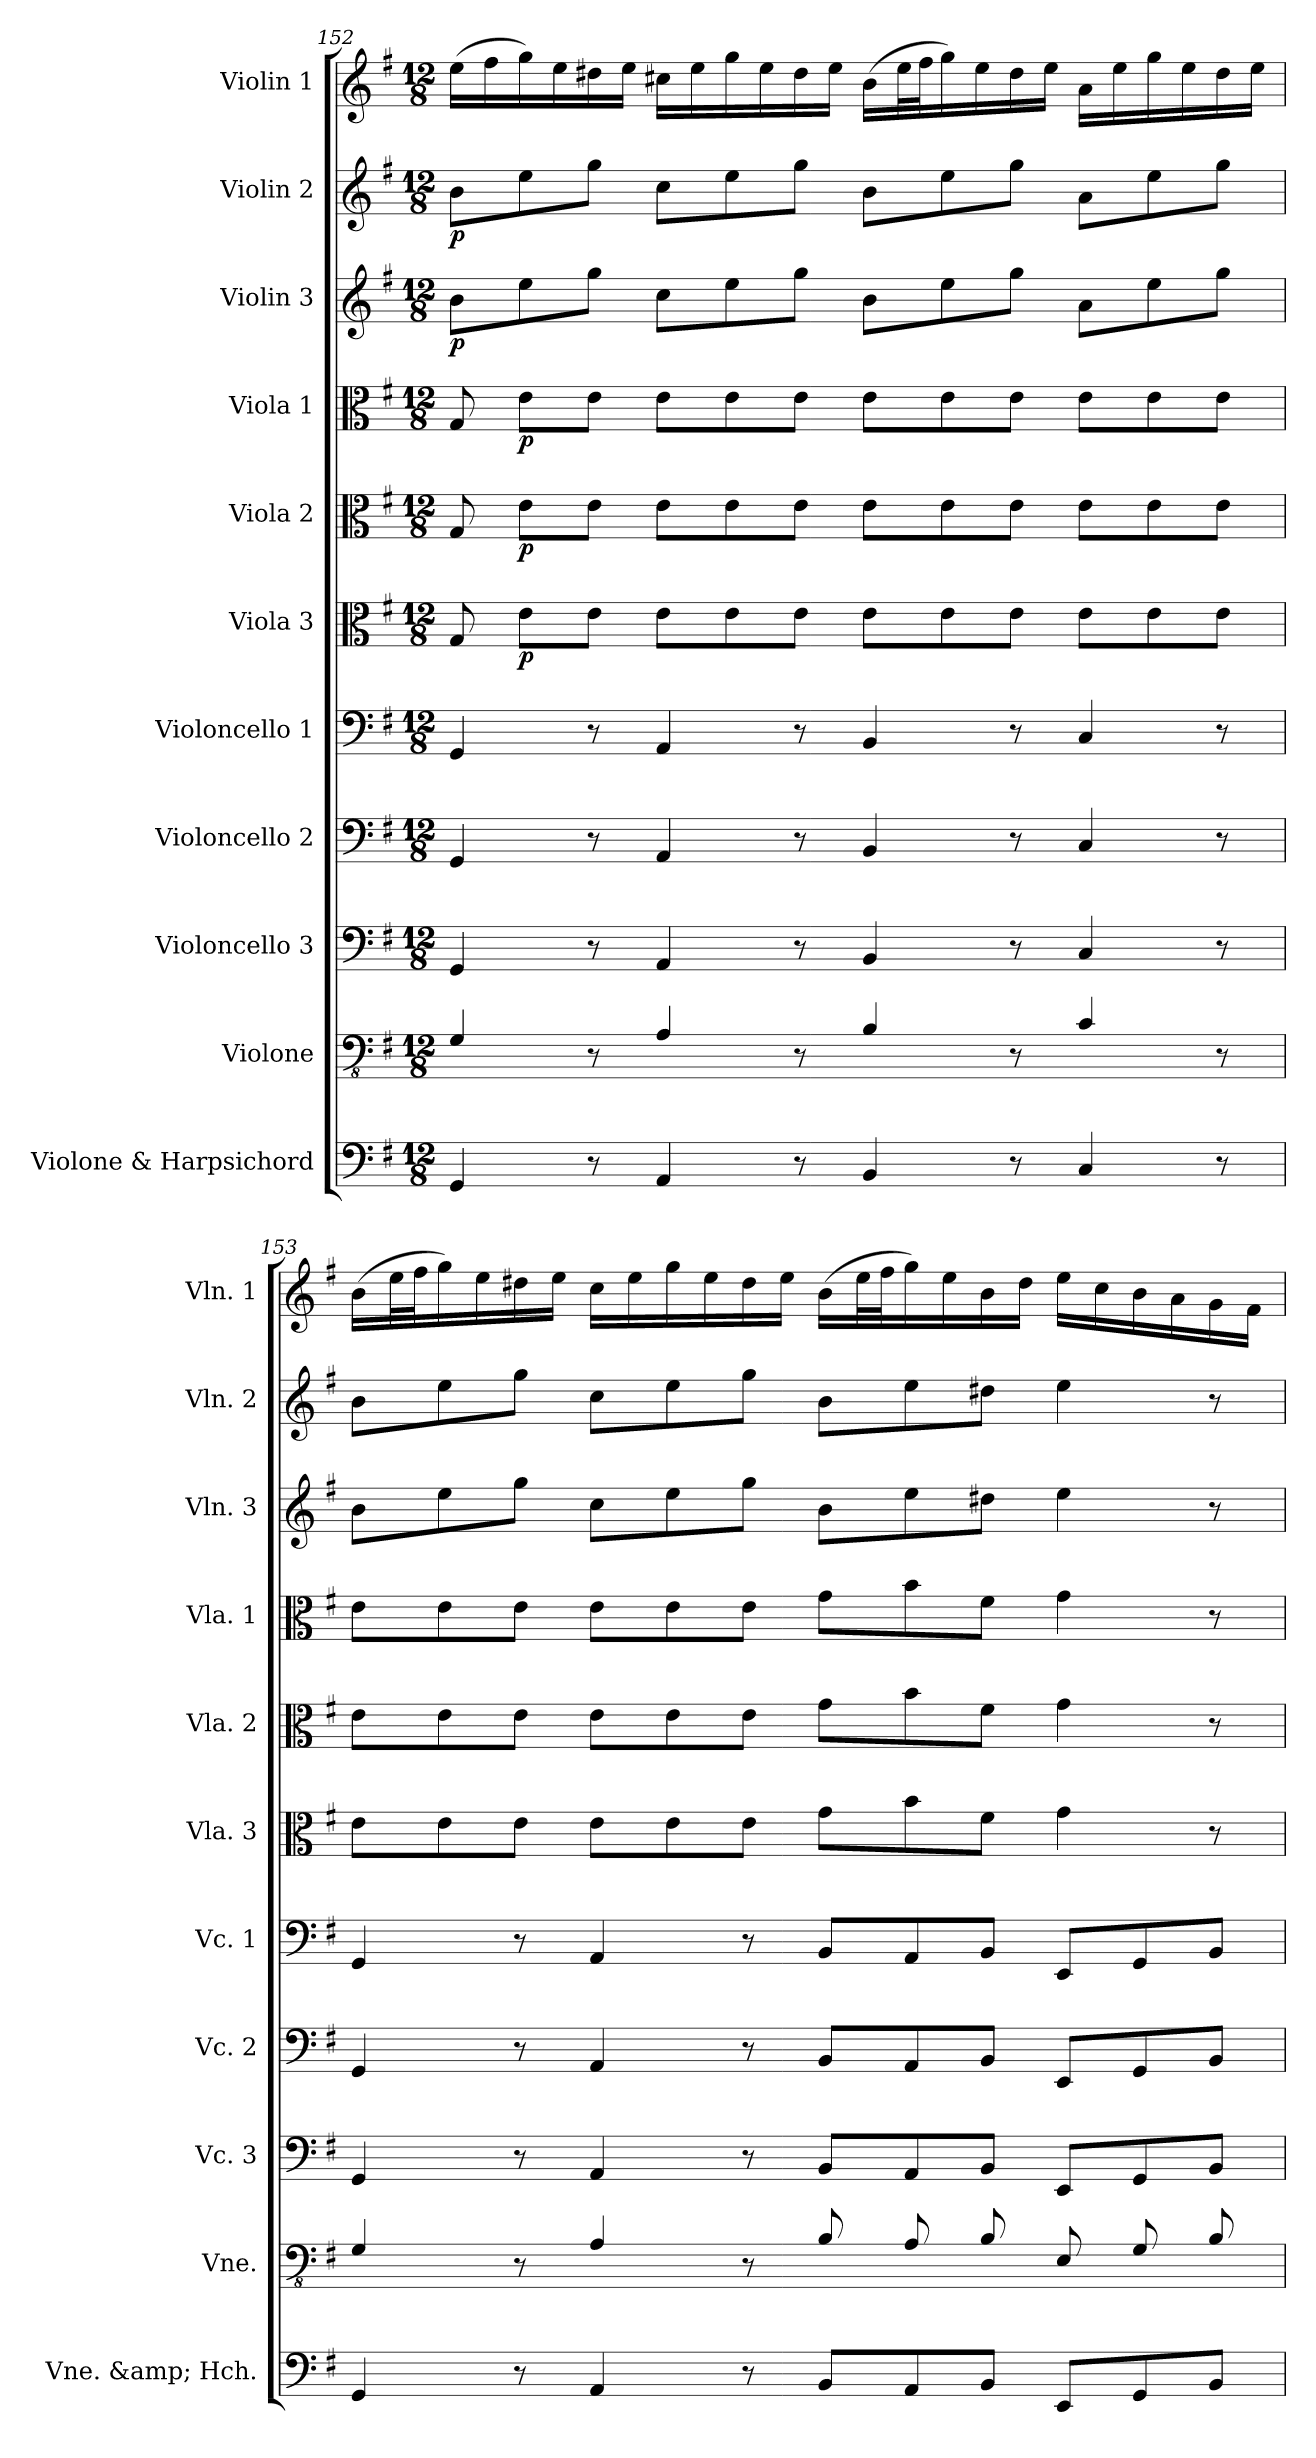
**kern	**kern	**kern	**kern	**kern	**kern	**dynam	**kern	**dynam	**kern	**dynam	**kern	**dynam	**kern	**dynam	**kern
*part11	*part10	*part9	*part8	*part7	*part6	*part6	*part5	*part5	*part4	*part4	*part3	*part3	*part2	*part2	*part1
*staff11	*staff10	*staff9	*staff8	*staff7	*staff6	*staff6	*staff5	*staff5	*staff4	*staff4	*staff3	*staff3	*staff2	*staff2	*staff1
*I"Violone &amp; Harpsichord	*I"Violone	*I"Violoncello 3	*I"Violoncello 2	*I"Violoncello 1	*I"Viola 3	*	*I"Viola 2	*	*I"Viola 1	*	*I"Violin 3	*	*I"Violin 2	*	*I"Violin 1
*I'Vne. &amp; Hch.	*I'Vne.	*I'Vc. 3	*I'Vc. 2	*I'Vc. 1	*I'Vla. 3	*	*I'Vla. 2	*	*I'Vla. 1	*	*I'Vln. 3	*	*I'Vln. 2	*	*I'Vln. 1
*clefF4	*clefFv4	*clefF4	*clefF4	*clefF4	*clefC3	*	*clefC3	*	*clefC3	*	*clefG2	*	*clefG2	*	*clefG2
*	*ITrd7c12	*	*	*	*	*	*	*	*	*	*	*	*	*	*
*k[f#]	*k[f#]	*k[f#]	*k[f#]	*k[f#]	*k[f#]	*	*k[f#]	*	*k[f#]	*	*k[f#]	*	*k[f#]	*	*k[f#]
*M12/8	*M12/8	*M12/8	*M12/8	*M12/8	*M12/8	*	*M12/8	*	*M12/8	*	*M12/8	*	*M12/8	*	*M12/8
=152	=152	=152	=152	=152	=152	=152	=152	=152	=152	=152	=152	=152	=152	=152	=152
!	!	!	!	!	!	!	!	!	!	!	!	!LO:DY:b	!	!LO:DY:b	!
4GG/	4GGG/	4GG/	4GG/	4GG/	8G/	.	8G/	.	8G/	.	8b\L	p	8b\L	p	(16ee\LL
.	.	.	.	.	.	.	.	.	.	.	.	.	.	.	16ff#\
!	!	!	!	!	!	!LO:DY:b	!	!LO:DY:b	!	!LO:DY:b	!	!	!	!	!
.	.	.	.	.	8e\L	p	8e\L	p	8e\L	p	8ee\	.	8ee\	.	16gg\)
.	.	.	.	.	.	.	.	.	.	.	.	.	.	.	16ee\
8r	8r	8r	8r	8r	8e\J	.	8e\J	.	8e\J	.	8gg\J	.	8gg\J	.	16dd#X\
.	.	.	.	.	.	.	.	.	.	.	.	.	.	.	16ee\JJ
4AA/	4AAA/	4AA/	4AA/	4AA/	8e\L	.	8e\L	.	8e\L	.	8cc\L	.	8cc\L	.	16cc#X\LL
.	.	.	.	.	.	.	.	.	.	.	.	.	.	.	16ee\
.	.	.	.	.	8e\	.	8e\	.	8e\	.	8ee\	.	8ee\	.	16gg\
.	.	.	.	.	.	.	.	.	.	.	.	.	.	.	16ee\
8r	8r	8r	8r	8r	8e\J	.	8e\J	.	8e\J	.	8gg\J	.	8gg\J	.	16dd#\
.	.	.	.	.	.	.	.	.	.	.	.	.	.	.	16ee\JJ
4BB/	4BBB/	4BB/	4BB/	4BB/	8e\L	.	8e\L	.	8e\L	.	8b\L	.	8b\L	.	(16b\LL
.	.	.	.	.	.	.	.	.	.	.	.	.	.	.	32ee\L
.	.	.	.	.	.	.	.	.	.	.	.	.	.	.	32ff#\J
.	.	.	.	.	8e\	.	8e\	.	8e\	.	8ee\	.	8ee\	.	16gg\)
.	.	.	.	.	.	.	.	.	.	.	.	.	.	.	16ee\
8r	8r	8r	8r	8r	8e\J	.	8e\J	.	8e\J	.	8gg\J	.	8gg\J	.	16dd#\
.	.	.	.	.	.	.	.	.	.	.	.	.	.	.	16ee\JJ
4C/	4CC/	4C/	4C/	4C/	8e\L	.	8e\L	.	8e\L	.	8a\L	.	8a\L	.	16a\LL
.	.	.	.	.	.	.	.	.	.	.	.	.	.	.	16ee\
.	.	.	.	.	8e\	.	8e\	.	8e\	.	8ee\	.	8ee\	.	16gg\
.	.	.	.	.	.	.	.	.	.	.	.	.	.	.	16ee\
8r	8r	8r	8r	8r	8e\J	.	8e\J	.	8e\J	.	8gg\J	.	8gg\J	.	16dd#\
.	.	.	.	.	.	.	.	.	.	.	.	.	.	.	16ee\JJ
!!LO:LB:g=z
=153	=153	=153	=153	=153	=153	=153	=153	=153	=153	=153	=153	=153	=153	=153	=153
4GG/	4GGG/	4GG/	4GG/	4GG/	8e\L	.	8e\L	.	8e\L	.	8b\L	.	8b\L	.	(16b\LL
.	.	.	.	.	.	.	.	.	.	.	.	.	.	.	32ee\L
.	.	.	.	.	.	.	.	.	.	.	.	.	.	.	32ff#\J
.	.	.	.	.	8e\	.	8e\	.	8e\	.	8ee\	.	8ee\	.	16gg\)
.	.	.	.	.	.	.	.	.	.	.	.	.	.	.	16ee\
8r	8r	8r	8r	8r	8e\J	.	8e\J	.	8e\J	.	8gg\J	.	8gg\J	.	16dd#X\
.	.	.	.	.	.	.	.	.	.	.	.	.	.	.	16ee\JJ
4AA/	4AAA/	4AA/	4AA/	4AA/	8e\L	.	8e\L	.	8e\L	.	8cc\L	.	8cc\L	.	16cc\LL
.	.	.	.	.	.	.	.	.	.	.	.	.	.	.	16ee\
.	.	.	.	.	8e\	.	8e\	.	8e\	.	8ee\	.	8ee\	.	16gg\
.	.	.	.	.	.	.	.	.	.	.	.	.	.	.	16ee\
8r	8r	8r	8r	8r	8e\J	.	8e\J	.	8e\J	.	8gg\J	.	8gg\J	.	16dd#\
.	.	.	.	.	.	.	.	.	.	.	.	.	.	.	16ee\JJ
8BB/L	8BBB/	8BB/L	8BB/L	8BB/L	8g\L	.	8g\L	.	8g\L	.	8b\L	.	8b\L	.	(16b\LL
.	.	.	.	.	.	.	.	.	.	.	.	.	.	.	32ee\L
.	.	.	.	.	.	.	.	.	.	.	.	.	.	.	32ff#\J
8AA/	8AAA/	8AA/	8AA/	8AA/	8b\	.	8b\	.	8b\	.	8ee\	.	8ee\	.	16gg\)
.	.	.	.	.	.	.	.	.	.	.	.	.	.	.	16ee\
8BB/J	8BBB/	8BB/J	8BB/J	8BB/J	8f#\J	.	8f#\J	.	8f#\J	.	8dd#X\J	.	8dd#X\J	.	16b\
.	.	.	.	.	.	.	.	.	.	.	.	.	.	.	16dd#\JJ
8EE/L	8EEE/	8EE/L	8EE/L	8EE/L	4g\	.	4g\	.	4g\	.	4ee\	.	4ee\	.	16ee\LL
.	.	.	.	.	.	.	.	.	.	.	.	.	.	.	16cc\
8GG/	8GGG/	8GG/	8GG/	8GG/	.	.	.	.	.	.	.	.	.	.	16b\
.	.	.	.	.	.	.	.	.	.	.	.	.	.	.	16a\
8BB/J	8BBB/	8BB/J	8BB/J	8BB/J	8r	.	8r	.	8r	.	8r	.	8r	.	16g\
.	.	.	.	.	.	.	.	.	.	.	.	.	.	.	16f#\JJ
=	=	=	=	=	=	=	=	=	=	=	=	=	=	=	=
*-	*-	*-	*-	*-	*-	*-	*-	*-	*-	*-	*-	*-	*-	*-	*-
